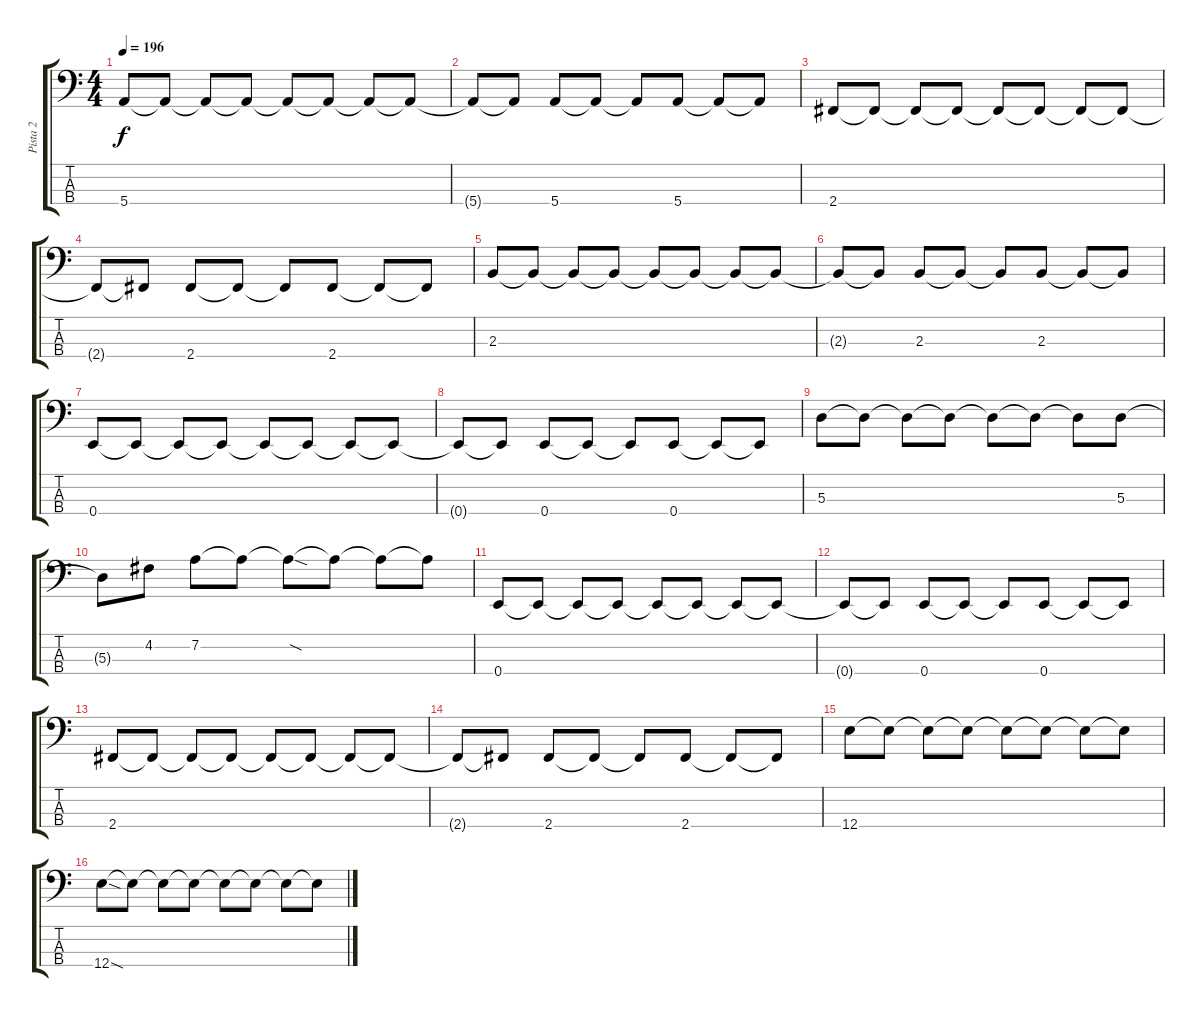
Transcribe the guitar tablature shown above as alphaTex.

\track ("Pista 2" "Pista 2") {instrument electricbasspick}
\staff {score tabs}
\tuning (G2 D2 A1 E1) {hide}
\ts (4 4)
\tempo 196
\clef f4
\ks c
5.4.8{dy f} 5.4{t}.8 5.4{t}.8 5.4{t}.8 5.4{t}.8 5.4{t}.8 5.4{t}.8 5.4{t}.8 |
5.4{t}.8 5.4{t}.8 5.4.8 5.4{t}.8 5.4{t}.8 5.4.8 5.4{t}.8 5.4{t}.8 |
2.4.8 2.4{t}.8 2.4{t}.8 2.4{t}.8 2.4{t}.8 2.4{t}.8 2.4{t}.8 2.4{t}.8 |
2.4{t}.8 2.4{t}.8 2.4.8 2.4{t}.8 2.4{t}.8 2.4.8 2.4{t}.8 2.4{t}.8 |
2.3.8 2.3{t}.8 2.3{t}.8 2.3{t}.8 2.3{t}.8 2.3{t}.8 2.3{t}.8 2.3{t}.8 |
2.3{t}.8 2.3{t}.8 2.3.8 2.3{t}.8 2.3{t}.8 2.3.8 2.3{t}.8 2.3{t}.8 |
0.4.8 0.4{t}.8 0.4{t}.8 0.4{t}.8 0.4{t}.8 0.4{t}.8 0.4{t}.8 0.4{t}.8 |
0.4{t}.8 0.4{t}.8 0.4.8 0.4{t}.8 0.4{t}.8 0.4.8 0.4{t}.8 0.4{t}.8 |
5.3.8 5.3{t}.8 5.3{t}.8 5.3{t}.8 5.3{t}.8 5.3{t}.8 5.3{t}.8 5.3.8 |
5.3{t}.8 4.2.8 7.2.8 7.2{t}.8 7.2{sod t}.8 7.2{t}.8 7.2{t}.8 7.2{t}.8 |
0.4.8 0.4{t}.8 0.4{t}.8 0.4{t}.8 0.4{t}.8 0.4{t}.8 0.4{t}.8 0.4{t}.8 |
0.4{t}.8 0.4{t}.8 0.4.8 0.4{t}.8 0.4{t}.8 0.4.8 0.4{t}.8 0.4{t}.8 |
2.4.8 2.4{t}.8 2.4{t}.8 2.4{t}.8 2.4{t}.8 2.4{t}.8 2.4{t}.8 2.4{t}.8 |
2.4{t}.8 2.4{t}.8 2.4.8 2.4{t}.8 2.4{t}.8 2.4.8 2.4{t}.8 2.4{t}.8 |
12.4.8 12.4{t}.8 12.4{t}.8 12.4{t}.8 12.4{t}.8 12.4{t}.8 12.4{t}.8 12.4{t}.8 |
12.4{sod}.8 12.4{t}.8 12.4{t}.8 12.4{t}.8 12.4{t}.8 12.4{t}.8 12.4{t}.8 12.4{t}.8
